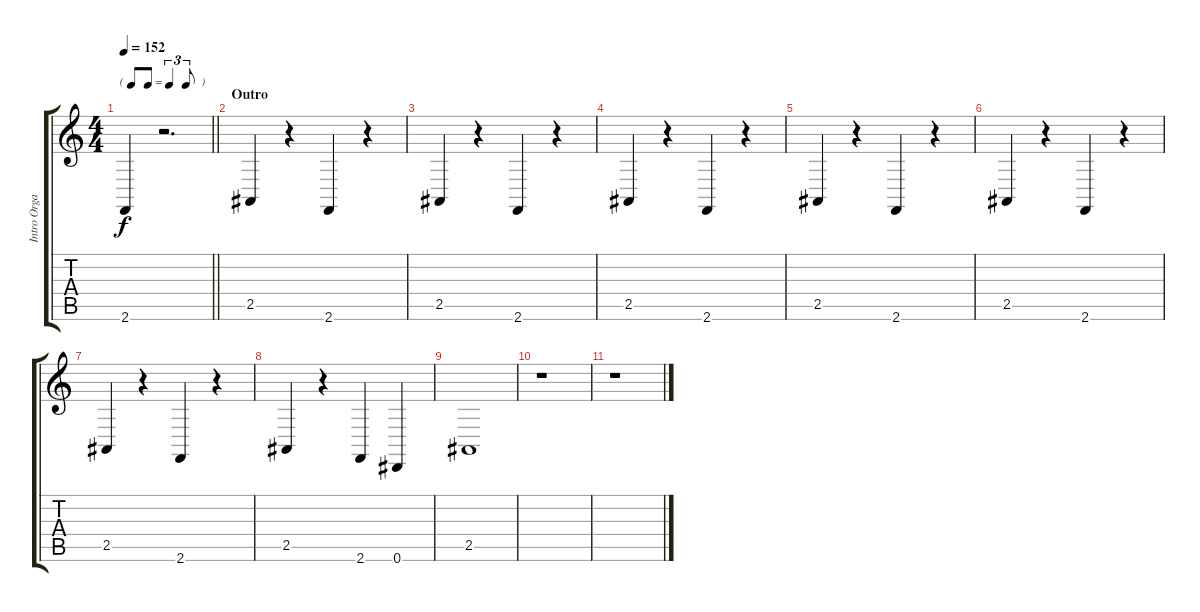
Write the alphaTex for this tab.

\track ("Intro Organ + Bass" "Intro Orga") {instrument churchorgan}
\staff {score tabs}
\tuning (Eb4 Bb3 Gb3 Db3 Ab2 Eb2) {hide}
\ts (4 4)
\tf triplet8th
\tempo 152
\clef g2
\barLineRight lightlight
\ks c
2.6.4{dy f instrument electricbasspick} r.2{d} |
\section ("" "Outro")
2.5.4 r.4 2.6.4 r.4 |
2.5.4 r.4 2.6.4 r.4 |
2.5.4 r.4 2.6.4 r.4 |
2.5.4 r.4 2.6.4 r.4 |
2.5.4 r.4 2.6.4 r.4 |
2.5.4 r.4 2.6.4 r.4 |
2.5.4 r.4 2.6.4 0.6.4 |
2.5.1 |
r.1 |
r.1
